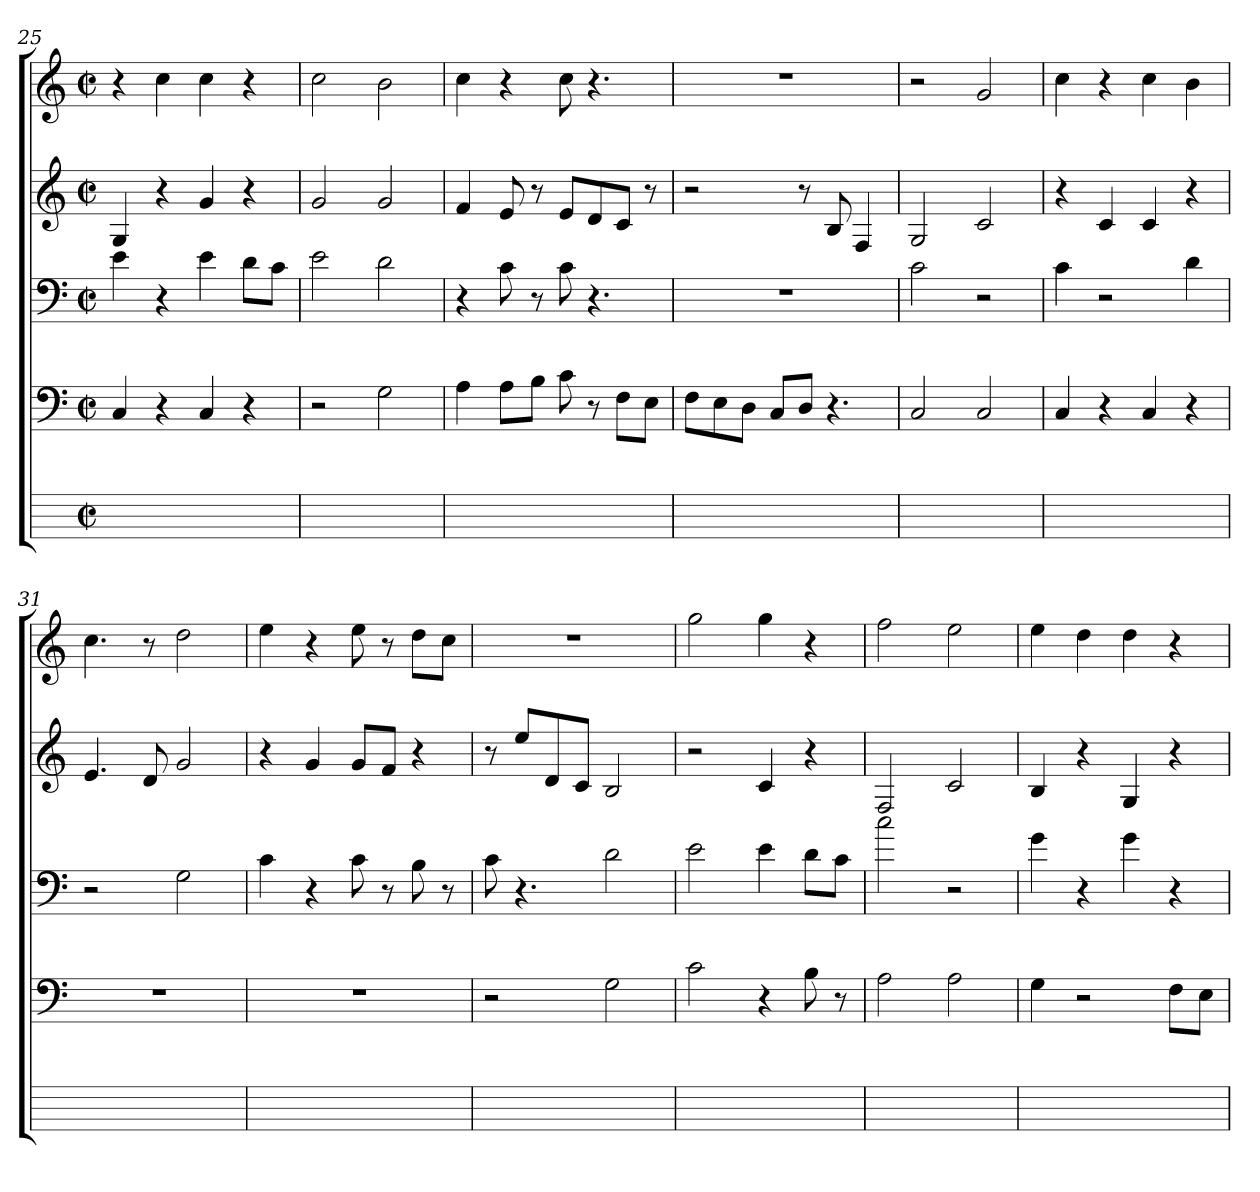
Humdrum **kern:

**kern	**kern	**kern	**kern	**kern
*part5	*part4	*part3	*part2	*part1
*staff5	*staff4	*staff3	*staff2	*staff1
*	*clefF4	*clefF4	*clefG2	*clefG2
*	*k[]	*k[]	*k[]	*k[]
*	*C:	*C:	*C:	*C:
*M2/2	*M2/2	*M2/2	*M2/2	*M2/2
*met(c|)	*met(c|)	*met(c|)	*met(c|)	*met(c|)
=25	=25	=25	=25	=25
1ryy	4C	4e	4G	4r
.	4r	4r	4r	4cc
.	4Ci	4ei	4g	4cc
.	4r	8dL	4r	4r
.	.	8cJ	.	.
=26	=26	=26	=26	=26
1ryy	2r	2e	2gi	2cci
.	2G	2d	2gi	2b
=27	=27	=27	=27	=27
1ryy	4A	4r	4f	4cc
.	8AiL	8c	8e	4r
.	8BJ	8r	8r	.
.	8c	8c	8eiL	8cci
.	8r	4.r	8d	4.r
.	8FL	.	8cJ	.
.	8EjJ	.	8r	.
=28	=28	=28	=28	=28
1ryy	8FiL	1r	2r	1r
.	8Ej	.	.	.
.	8DjJ	.	.	.
.	8CZL	.	.	.
.	8DJ	.	8r	.
.	4.r	.	8BZ	.
.	.	.	4F	.
=29	=29	=29	=29	=29
1ryy	2C	2c	2G	2r
.	2Ci	2r	2c	2g
=30	=30	=30	=30	=30
1ryy	4Ci	4ci	4r	4cc
.	4r	2r	4c	4r
.	4Ci	.	4c	4cci
.	4r	4dj	4r	4bj
=31	=31	=31	=31	=31
1ryy	1r	2r	4.e	4.cc
.	.	.	8dZ	8r
.	.	2G	2g	2dd
=32	=32	=32	=32	=32
1ryy	1r	4c	4r	4ee
.	.	4r	4g	4r
.	.	8ci	8giL	8eei
.	.	8r	8fJ	8r
.	.	8Bj	4r	8ddL
.	.	8r	.	8ccJ
=33	=33	=33	=33	=33
1ryy	2r	8c	8r	1r
.	.	4.r	8eeZL	.
.	.	.	8d	.
.	.	.	8cJ	.
.	2G	2d	2B	.
=34	=34	=34	=34	=34
1ryy	2c	2e	2r	2gg
.	4r	4ei	4c	4ggi
.	8B	8dL	4r	4r
.	8r	8cJ	.	.
=35	=35	=35	=35	=35
1ryy	2A	2ccj	2F	2ff
.	2Ai	2r	2c	2ee
=36	=36	=36	=36	=36
1ryy	4G	4g	4B	4eei
.	2r	4r	4r	4dd
.	.	4gi	4G	4dd
.	8FL	4r	4r	4r
.	8EJ	.	.	.
=	=	=	=	=
*-	*-	*-	*-	*-
